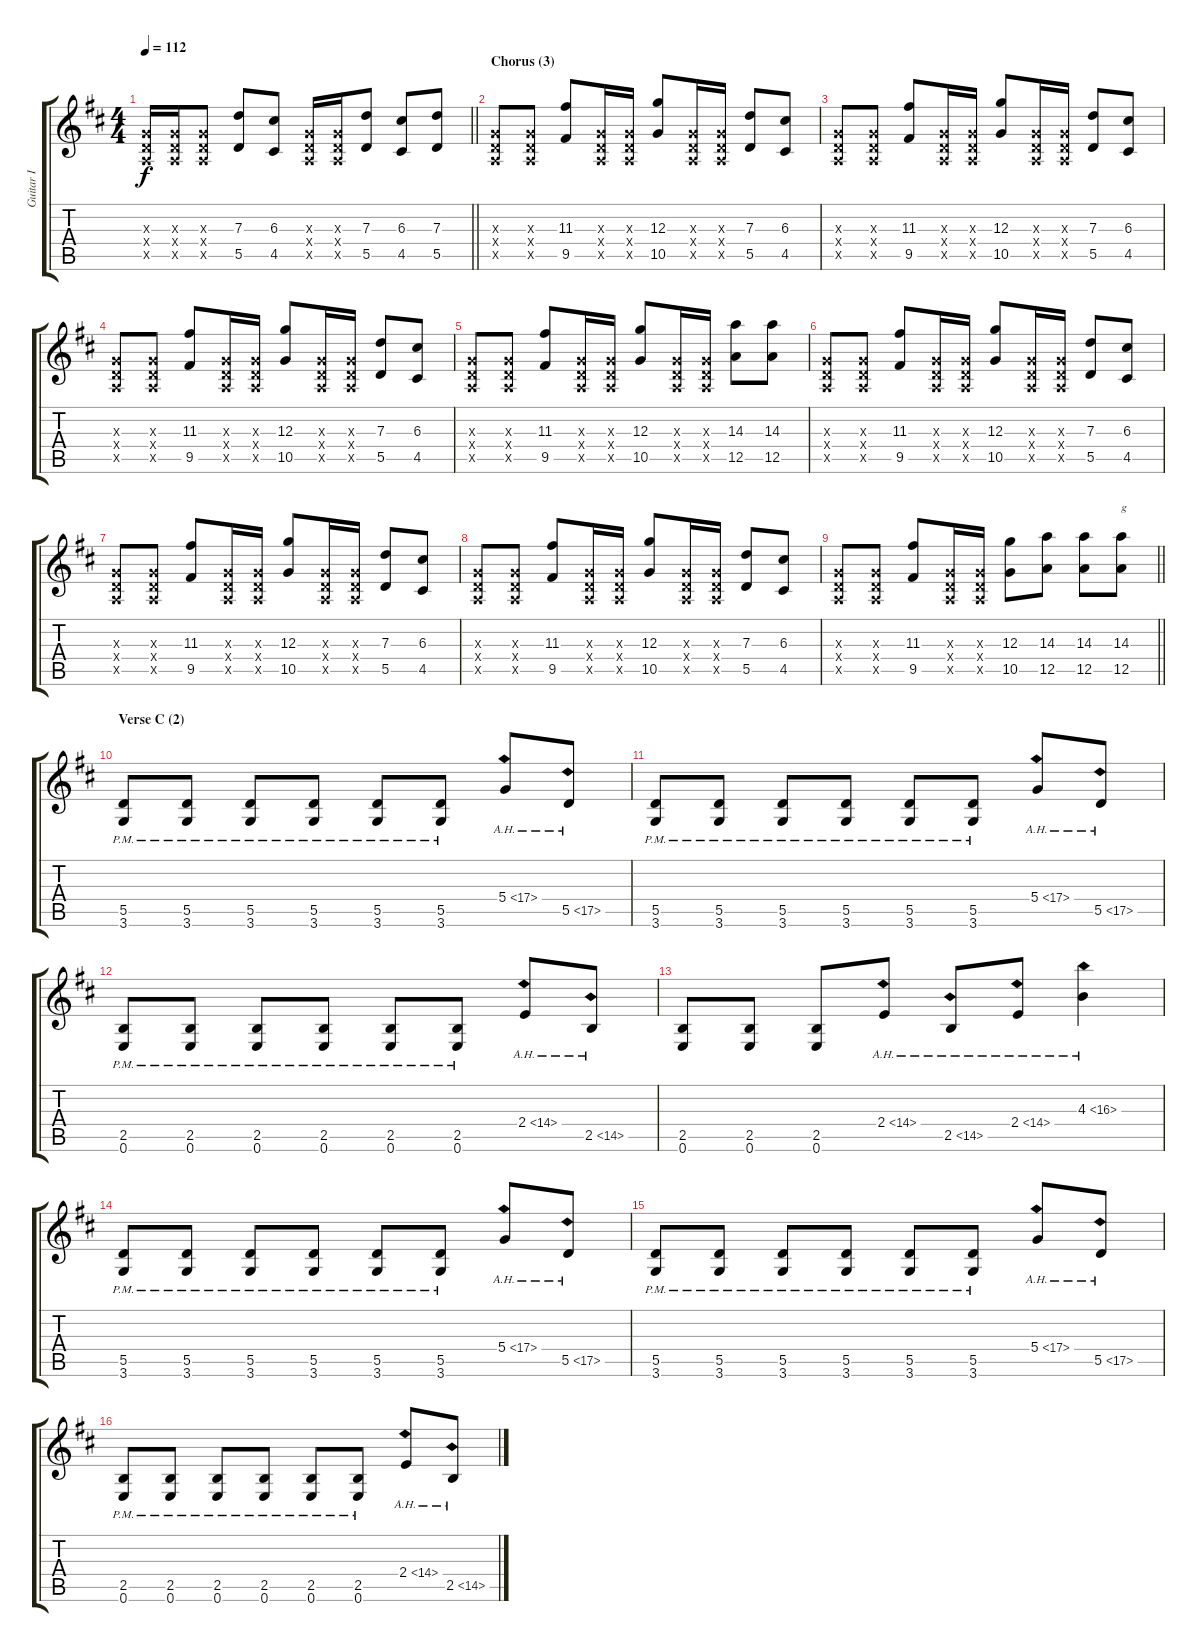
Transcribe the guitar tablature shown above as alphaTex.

\track ("Guitar I" "Guitar I") {instrument acousticguitarsteel}
\staff {score tabs}
\tuning (E4 B3 G3 D3 A2 E2) {hide}
\ts (4 4)
\tempo 112
\clef g2
\barLineRight lightlight
\ks bminor
(0.3{x} 0.4{x} 0.5{x}).16{dy f} (0.3{x} 0.4{x} 0.5{x}).16 (0.3{x} 0.4{x} 0.5{x}).8 (7.3 5.5).8 (6.3 4.5).8 (0.3{x} 0.4{x} 0.5{x}).16 (0.3{x} 0.4{x} 0.5{x}).16 (7.3 5.5).8 (6.3 4.5).8 (7.3 5.5).8 |
\section ("" "Chorus (3)")
(0.3{x} 0.4{x} 0.5{x}).8 (0.3{x} 0.4{x} 0.5{x}).8 (11.3 9.5).8 (0.3{x} 0.4{x} 0.5{x}).16 (0.3{x} 0.4{x} 0.5{x}).16 (12.3 10.5).8 (0.3{x} 0.4{x} 0.5{x}).16 (0.3{x} 0.4{x} 0.5{x}).16 (7.3 5.5).8 (6.3 4.5).8 |
(0.3{x} 0.4{x} 0.5{x}).8 (0.3{x} 0.4{x} 0.5{x}).8 (11.3 9.5).8 (0.3{x} 0.4{x} 0.5{x}).16 (0.3{x} 0.4{x} 0.5{x}).16 (12.3 10.5).8 (0.3{x} 0.4{x} 0.5{x}).16 (0.3{x} 0.4{x} 0.5{x}).16 (7.3 5.5).8 (6.3 4.5).8 |
(0.3{x} 0.4{x} 0.5{x}).8 (0.3{x} 0.4{x} 0.5{x}).8 (11.3 9.5).8 (0.3{x} 0.4{x} 0.5{x}).16 (0.3{x} 0.4{x} 0.5{x}).16 (12.3 10.5).8 (0.3{x} 0.4{x} 0.5{x}).16 (0.3{x} 0.4{x} 0.5{x}).16 (7.3 5.5).8 (6.3 4.5).8 |
(0.3{x} 0.4{x} 0.5{x}).8 (0.3{x} 0.4{x} 0.5{x}).8 (11.3 9.5).8 (0.3{x} 0.4{x} 0.5{x}).16 (0.3{x} 0.4{x} 0.5{x}).16 (12.3 10.5).8 (0.3{x} 0.4{x} 0.5{x}).16 (0.3{x} 0.4{x} 0.5{x}).16 (14.3 12.5).8 (14.3 12.5).8 |
(0.3{x} 0.4{x} 0.5{x}).8 (0.3{x} 0.4{x} 0.5{x}).8 (11.3 9.5).8 (0.3{x} 0.4{x} 0.5{x}).16 (0.3{x} 0.4{x} 0.5{x}).16 (12.3 10.5).8 (0.3{x} 0.4{x} 0.5{x}).16 (0.3{x} 0.4{x} 0.5{x}).16 (7.3 5.5).8 (6.3 4.5).8 |
(0.3{x} 0.4{x} 0.5{x}).8 (0.3{x} 0.4{x} 0.5{x}).8 (11.3 9.5).8 (0.3{x} 0.4{x} 0.5{x}).16 (0.3{x} 0.4{x} 0.5{x}).16 (12.3 10.5).8 (0.3{x} 0.4{x} 0.5{x}).16 (0.3{x} 0.4{x} 0.5{x}).16 (7.3 5.5).8 (6.3 4.5).8 |
(0.3{x} 0.4{x} 0.5{x}).8 (0.3{x} 0.4{x} 0.5{x}).8 (11.3 9.5).8 (0.3{x} 0.4{x} 0.5{x}).16 (0.3{x} 0.4{x} 0.5{x}).16 (12.3 10.5).8 (0.3{x} 0.4{x} 0.5{x}).16 (0.3{x} 0.4{x} 0.5{x}).16 (7.3 5.5).8 (6.3 4.5).8 |
\barLineRight lightlight
(0.3{x} 0.4{x} 0.5{x}).8 (0.3{x} 0.4{x} 0.5{x}).8 (11.3 9.5).8 (0.3{x} 0.4{x} 0.5{x}).16 (0.3{x} 0.4{x} 0.5{x}).16 (12.3 10.5).8 (14.3 12.5).8 (14.3 12.5).8 (14.3 12.5).8{txt "g"} |
\section ("" "Verse C (2)")
(5.5{pm} 3.6{pm}).8 (5.5{pm} 3.6{pm}).8 (5.5{pm} 3.6{pm}).8 (5.5{pm} 3.6{pm}).8 (5.5{pm} 3.6{pm}).8 (5.5{pm} 3.6{pm}).8 5.4{ah 12}.8 5.5{ah 12}.8 |
(5.5{pm} 3.6{pm}).8 (5.5{pm} 3.6{pm}).8 (5.5{pm} 3.6{pm}).8 (5.5{pm} 3.6{pm}).8 (5.5{pm} 3.6{pm}).8 (5.5{pm} 3.6{pm}).8 5.4{ah 12}.8 5.5{ah 12}.8 |
(2.5{pm} 0.6{pm}).8 (2.5{pm} 0.6{pm}).8 (2.5{pm} 0.6{pm}).8 (2.5{pm} 0.6{pm}).8 (2.5{pm} 0.6{pm}).8 (2.5{pm} 0.6{pm}).8 2.4{ah 12}.8 2.5{ah 12}.8 |
(2.5 0.6).8 (2.5 0.6).8 (2.5 0.6).8 2.4{ah 12}.8 2.5{ah 12}.8 2.4{ah 12}.8 4.3{ah 12}.4 |
(5.5{pm} 3.6{pm}).8 (5.5{pm} 3.6{pm}).8 (5.5{pm} 3.6{pm}).8 (5.5{pm} 3.6{pm}).8 (5.5{pm} 3.6{pm}).8 (5.5{pm} 3.6{pm}).8 5.4{ah 12}.8 5.5{ah 12}.8 |
(5.5{pm} 3.6{pm}).8 (5.5{pm} 3.6{pm}).8 (5.5{pm} 3.6{pm}).8 (5.5{pm} 3.6{pm}).8 (5.5{pm} 3.6{pm}).8 (5.5{pm} 3.6{pm}).8 5.4{ah 12}.8 5.5{ah 12}.8 |
(2.5{pm} 0.6{pm}).8 (2.5{pm} 0.6{pm}).8 (2.5{pm} 0.6{pm}).8 (2.5{pm} 0.6{pm}).8 (2.5{pm} 0.6{pm}).8 (2.5{pm} 0.6{pm}).8 2.4{ah 12}.8 2.5{ah 12}.8
